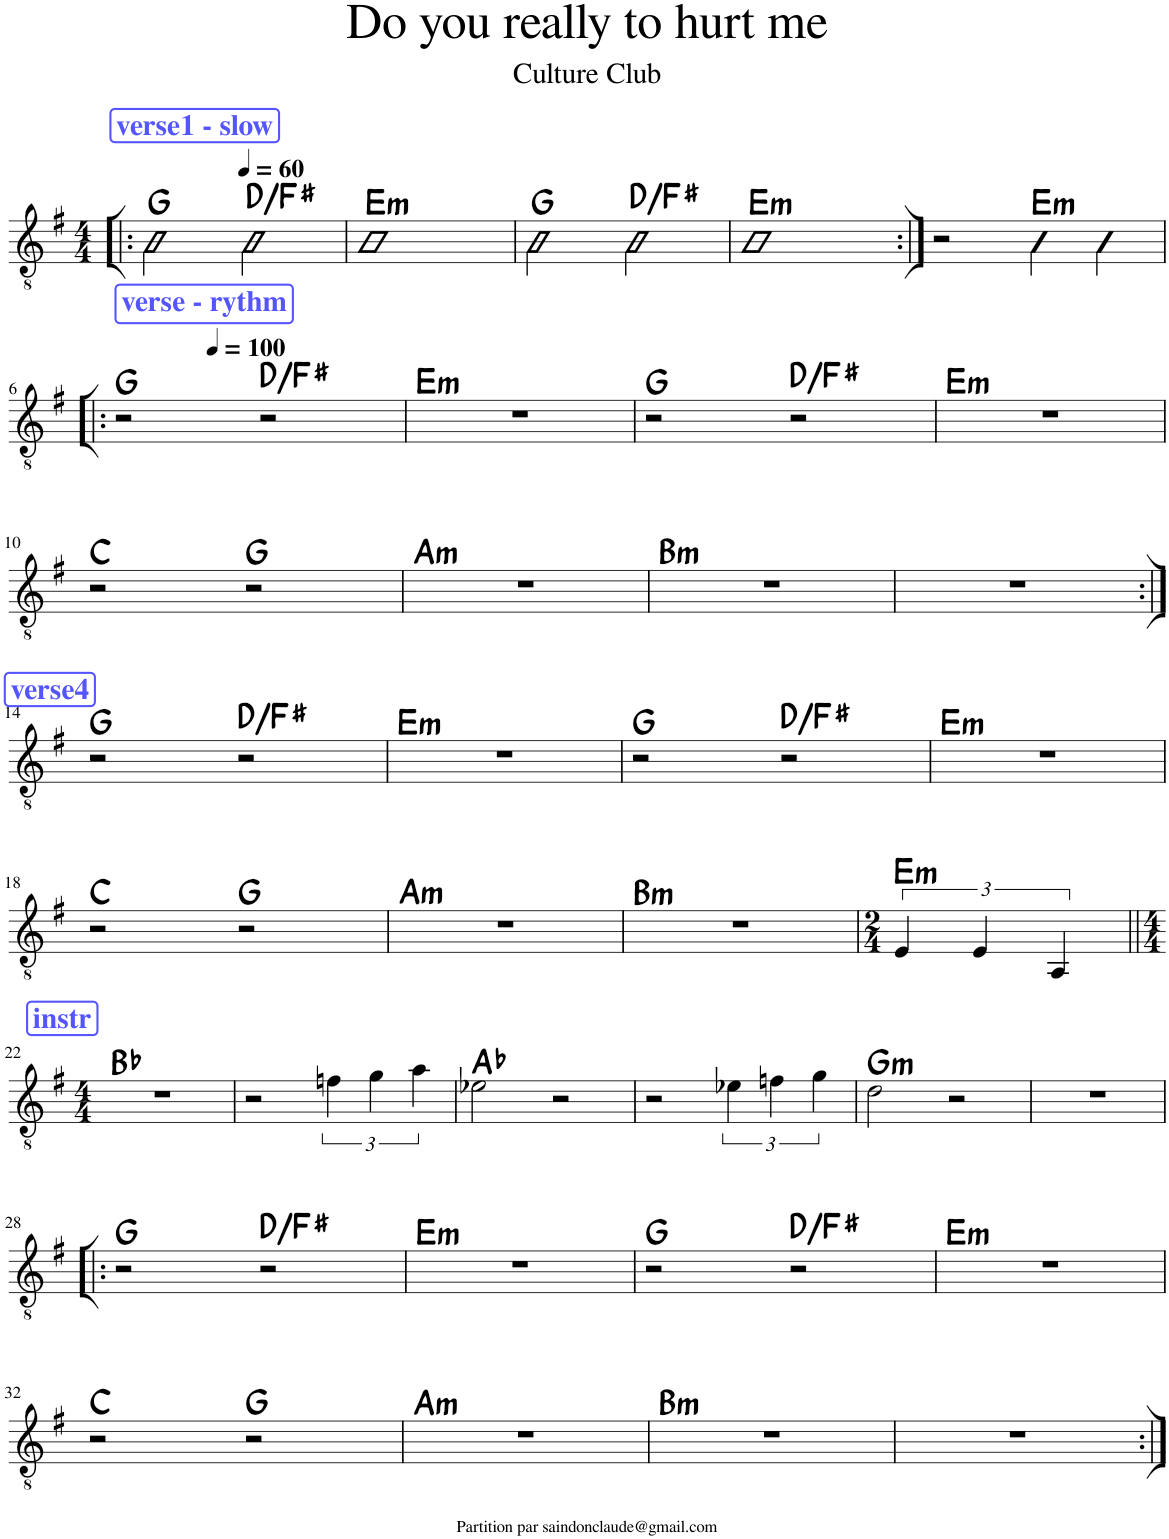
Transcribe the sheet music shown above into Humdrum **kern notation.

**kern	**harte
*part1	*part1
*staff1	*
*I"Classical Guitar	*
*I'Guit.	*
*clefGv2	*
*k[f#]	*
*M4/4	*
*MM60	*
!!LO:REH:place=s1:a:B:cj:color=#5555FF:fs=14:t=verse1 - slow
=1!|:	=1!|:
2G\	G:maj
2F#\	D:maj/3
=2	=2
!	!LO:H:kt=m
1E	E:min
=3	=3
2G\	G:maj
2F#\	D:maj/3
=4	=4
!	!LO:H:kt=m
1E	E:min
=5:|!	=5:|!
2r	.
!	!LO:H:kt=m
4E\	E:min
4E\	.
!!LO:LB:g=z
=6!|:	=6!|:
!!LO:REH:place=s1:a:B:cj:color=#5555FF:fs=14:t=verse - rythm
*MM100	*
2r	G:maj
2r	D:maj/3
=7	=7
!	!LO:H:kt=m
1r	E:min
=8	=8
2r	G:maj
2r	D:maj/3
=9	=9
!	!LO:H:kt=m
1r	E:min
!!LO:LB:g=z
=10	=10
2r	C:maj
2r	G:maj
=11	=11
!	!LO:H:kt=m
1r	A:min
=12	=12
!	!LO:H:kt=m
1r	B:min
=13	=13
1r	.
!!LO:LB:g=z
!!LO:REH:place=s1:a:B:cj:color=#5555FF:fs=14:t=verse4
=14:|!	=14:|!
2r	G:maj
2r	D:maj/3
=15	=15
!	!LO:H:kt=m
1r	E:min
=16	=16
2r	G:maj
2r	D:maj/3
=17	=17
!	!LO:H:kt=m
1r	E:min
!!LO:LB:g=z
=18	=18
2r	C:maj
2r	G:maj
=19	=19
!	!LO:H:kt=m
1r	A:min
=20	=20
!	!LO:H:kt=m
1r	B:min
=21	=21
*M2/4	*
!	!LO:H:kt=m
6E/	E:min
6E/	.
6AA/	.
!!LO:LB:g=z
!!LO:REH:place=s1:a:B:cj:color=#5555FF:fs=14:t=instr
=22||	=22||
*M4/4	*
1r	Bb:maj
=23	=23
2r	.
6fn\	.
6g\	.
6a\	.
=24	=24
2e-X\	Ab:maj
2r	.
=25	=25
2r	.
6e-X\	.
6fn\	.
6g\	.
=26	=26
!	!LO:H:kt=m
2d\	G:min
2r	.
=27	=27
1r	.
!!LO:LB:g=z
=28!|:	=28!|:
2r	G:maj
2r	D:maj/3
=29	=29
!	!LO:H:kt=m
1r	E:min
=30	=30
2r	G:maj
2r	D:maj/3
=31	=31
!	!LO:H:kt=m
1r	E:min
!!LO:LB:g=z
=32	=32
2r	C:maj
2r	G:maj
=33	=33
!	!LO:H:kt=m
1r	A:min
=34	=34
!	!LO:H:kt=m
1r	B:min
=35	=35
1r	.
=:|!	=:|!
*-	*-
